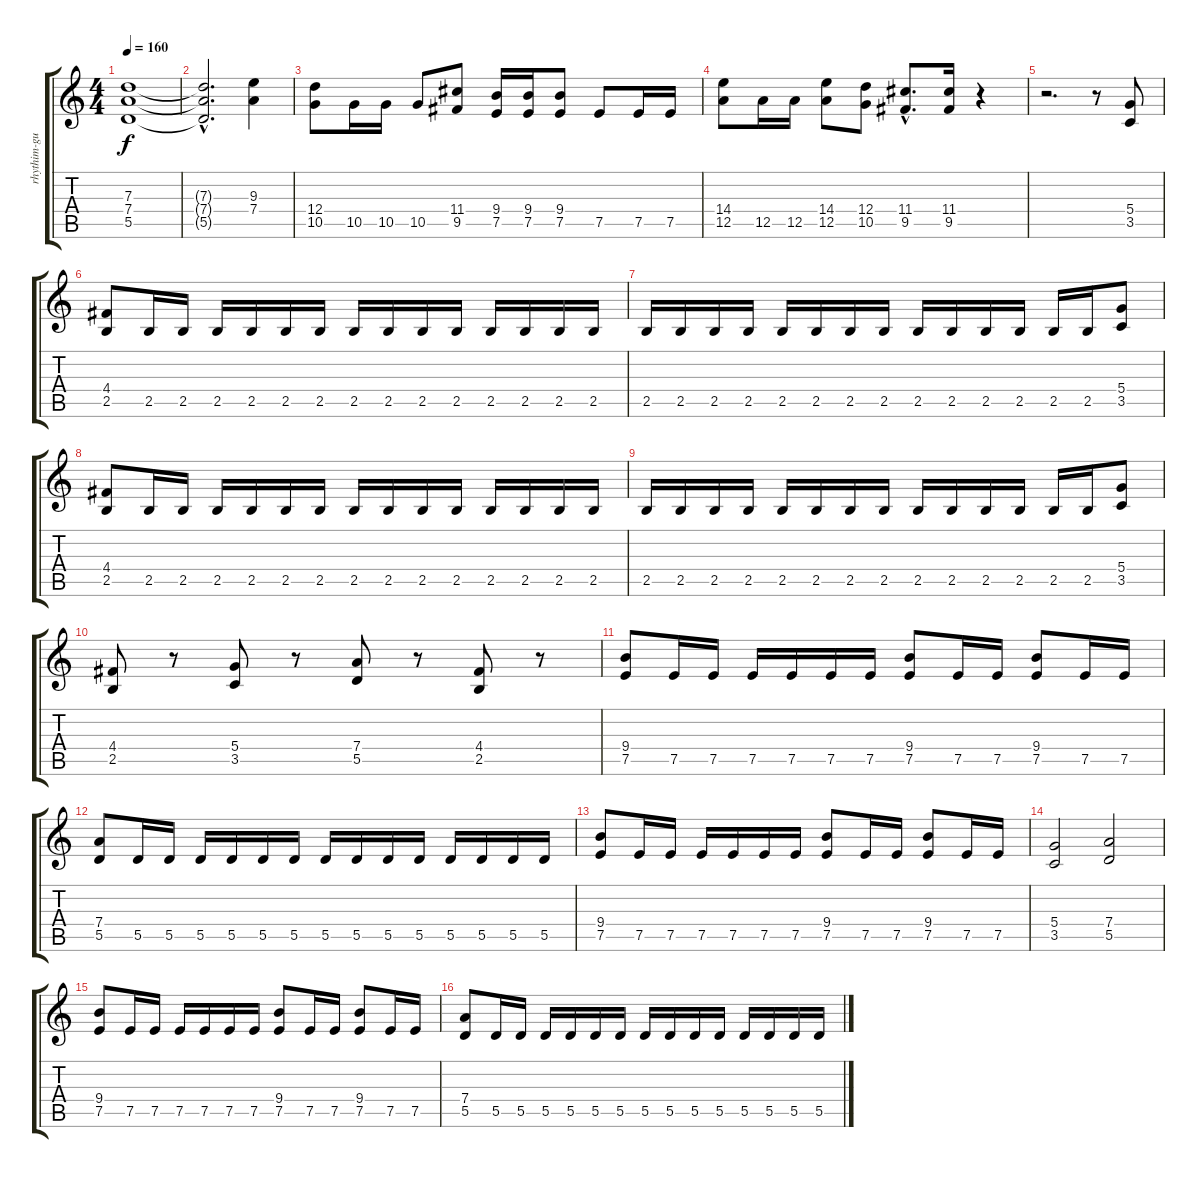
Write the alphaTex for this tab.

\track ("rhythim-guitar" "rhythim-gu") {instrument distortionguitar}
\staff {score tabs}
\tuning (E4 B3 G3 D3 A2 E2) {hide}
\ts (4 4)
\tempo 170
\tempo 160
\clef g2
\ks c
(7.3 7.4 5.5).1{dy f} |
(7.3{hac t} 7.4{hac t} 5.5{hac t}).2{d} (9.3 7.4).4 |
(12.4 10.5).8{balance 3} 10.5.16 10.5.16 10.5.8 (11.4 9.5).8 (9.4 7.5).16 (9.4 7.5).16 (9.4 7.5).8 7.5.8 7.5.16 7.5.16 |
(14.4 12.5).8 12.5.16 12.5.16 (14.4 12.5).8 (12.4 10.5).8 (11.4{hac} 9.5{hac}).8{d} (11.4 9.5).16 r.4 |
r.2{d} r.8 (5.4 3.5).8 |
(4.4 2.5).8 2.5.16 2.5.16 2.5.16 2.5.16 2.5.16 2.5.16 2.5.16 2.5.16 2.5.16 2.5.16 2.5.16 2.5.16 2.5.16 2.5.16 |
2.5.16 2.5.16 2.5.16 2.5.16 2.5.16 2.5.16 2.5.16 2.5.16 2.5.16 2.5.16 2.5.16 2.5.16 2.5.16 2.5.16 (5.4 3.5).8 |
(4.4 2.5).8 2.5.16 2.5.16 2.5.16 2.5.16 2.5.16 2.5.16 2.5.16 2.5.16 2.5.16 2.5.16 2.5.16 2.5.16 2.5.16 2.5.16 |
2.5.16 2.5.16 2.5.16 2.5.16 2.5.16 2.5.16 2.5.16 2.5.16 2.5.16 2.5.16 2.5.16 2.5.16 2.5.16 2.5.16 (5.4 3.5).8 |
(4.4 2.5).8 r.8 (5.4 3.5).8 r.8 (7.4 5.5).8 r.8 (4.4 2.5).8 r.8 |
(9.4 7.5).8 7.5.16 7.5.16 7.5.16 7.5.16 7.5.16 7.5.16 (9.4 7.5).8 7.5.16 7.5.16 (9.4 7.5).8 7.5.16 7.5.16 |
(7.4 5.5).8 5.5.16 5.5.16 5.5.16 5.5.16 5.5.16 5.5.16 5.5.16 5.5.16 5.5.16 5.5.16 5.5.16 5.5.16 5.5.16 5.5.16 |
(9.4 7.5).8 7.5.16 7.5.16 7.5.16 7.5.16 7.5.16 7.5.16 (9.4 7.5).8 7.5.16 7.5.16 (9.4 7.5).8 7.5.16 7.5.16 |
(5.4 3.5).2 (7.4 5.5).2 |
(9.4 7.5).8 7.5.16 7.5.16 7.5.16 7.5.16 7.5.16 7.5.16 (9.4 7.5).8 7.5.16 7.5.16 (9.4 7.5).8 7.5.16 7.5.16 |
(7.4 5.5).8 5.5.16 5.5.16 5.5.16 5.5.16 5.5.16 5.5.16 5.5.16 5.5.16 5.5.16 5.5.16 5.5.16 5.5.16 5.5.16 5.5.16
